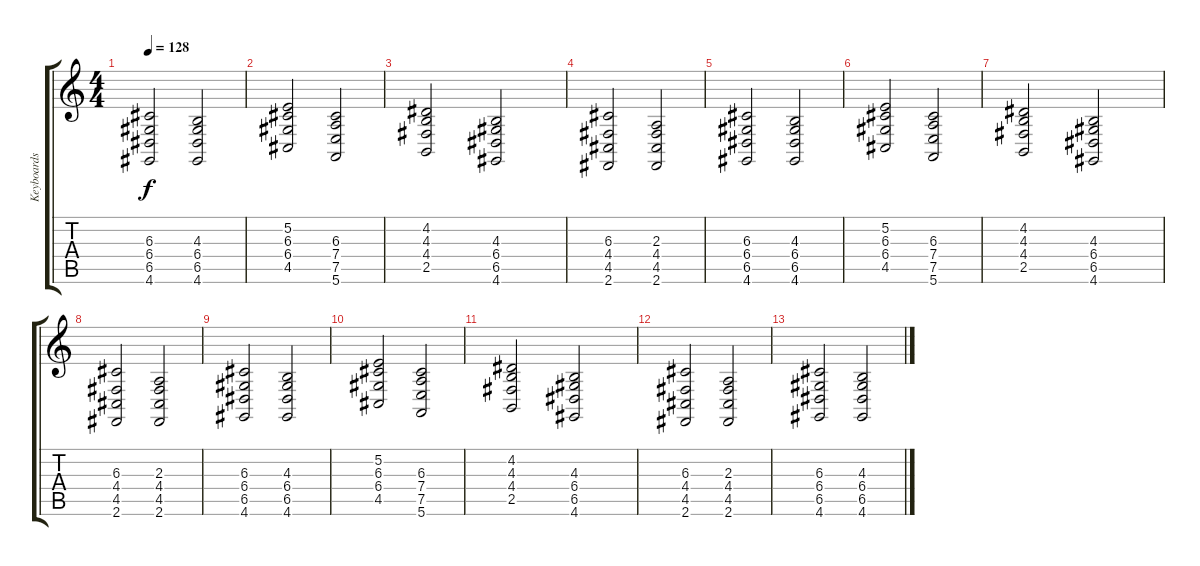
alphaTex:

\track ("Keyboards" "Keyboards") {instrument lead2sawtooth}
\staff {score tabs}
\tuning (E4 B3 G3 D3 A2 E2) {hide}
\ts (4 4)
\tempo 128
\clef g2
\ks c
(6.3 6.4 6.5 4.6).2{dy f} (4.3 6.4 6.5 4.6).2 |
(5.2 6.3 6.4 4.5).2 (6.3 7.4 7.5 5.6).2 |
(4.2 4.3 4.4 2.5).2 (4.3 6.4 6.5 4.6).2 |
(6.3 4.4 4.5 2.6).2 (2.3 4.4 4.5 2.6).2 |
(6.3 6.4 6.5 4.6).2 (4.3 6.4 6.5 4.6).2 |
(5.2 6.3 6.4 4.5).2 (6.3 7.4 7.5 5.6).2 |
(4.2 4.3 4.4 2.5).2 (4.3 6.4 6.5 4.6).2 |
(6.3 4.4 4.5 2.6).2 (2.3 4.4 4.5 2.6).2 |
(6.3 6.4 6.5 4.6).2 (4.3 6.4 6.5 4.6).2 |
(5.2 6.3 6.4 4.5).2 (6.3 7.4 7.5 5.6).2 |
(4.2 4.3 4.4 2.5).2 (4.3 6.4 6.5 4.6).2 |
(6.3 4.4 4.5 2.6).2 (2.3 4.4 4.5 2.6).2 |
(6.3 6.4 6.5 4.6).2 (4.3 6.4 6.5 4.6).2
